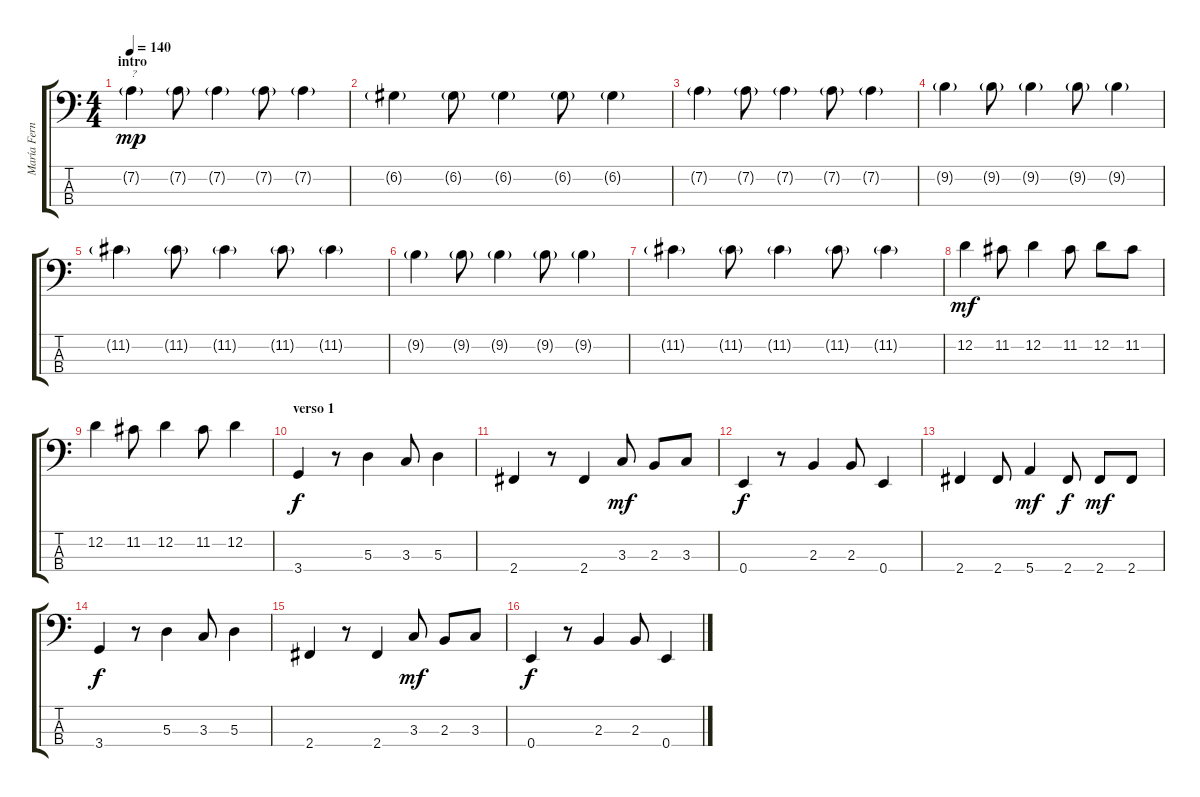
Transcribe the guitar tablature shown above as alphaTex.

\track ("María Fernanda (bajo)" "María Fern") {instrument electricbassfinger}
\staff {score tabs}
\tuning (G2 D2 A1 E1) {hide}
\ts (4 4)
\section ("" "intro")
\tempo 140
\clef f4
\ks c
7.2{g}.4{txt "?" dy mp instrument electricbassfinger} 7.2{g}.8 7.2{g}.4 7.2{g}.8 7.2{g}.4 |
6.2{g}.4 6.2{g}.8 6.2{g}.4 6.2{g}.8 6.2{g}.4 |
7.2{g}.4 7.2{g}.8 7.2{g}.4 7.2{g}.8 7.2{g}.4 |
9.2{g}.4 9.2{g}.8 9.2{g}.4 9.2{g}.8 9.2{g}.4 |
11.2{g}.4 11.2{g}.8 11.2{g}.4 11.2{g}.8 11.2{g}.4 |
9.2{g}.4 9.2{g}.8 9.2{g}.4 9.2{g}.8 9.2{g}.4 |
11.2{g}.4 11.2{g}.8 11.2{g}.4 11.2{g}.8 11.2{g}.4 |
12.2.4{dy mf} 11.2.8 12.2.4 11.2.8 12.2.8 11.2.8 |
12.2.4 11.2.8 12.2.4 11.2.8 12.2.4 |
\section ("" "verso 1")
3.4.4{dy f} r.8 5.3.4 3.3.8 5.3.4 |
2.4.4 r.8 2.4.4 3.3.8{dy mf} 2.3.8 3.3.8 |
0.4.4{dy f} r.8 2.3.4 2.3.8 0.4.4 |
2.4.4 2.4.8 5.4.4{dy mf} 2.4.8{dy f} 2.4.8{dy mf} 2.4.8 |
3.4.4{dy f} r.8 5.3.4 3.3.8 5.3.4 |
2.4.4 r.8 2.4.4 3.3.8{dy mf} 2.3.8 3.3.8 |
0.4.4{dy f} r.8 2.3.4 2.3.8 0.4.4
